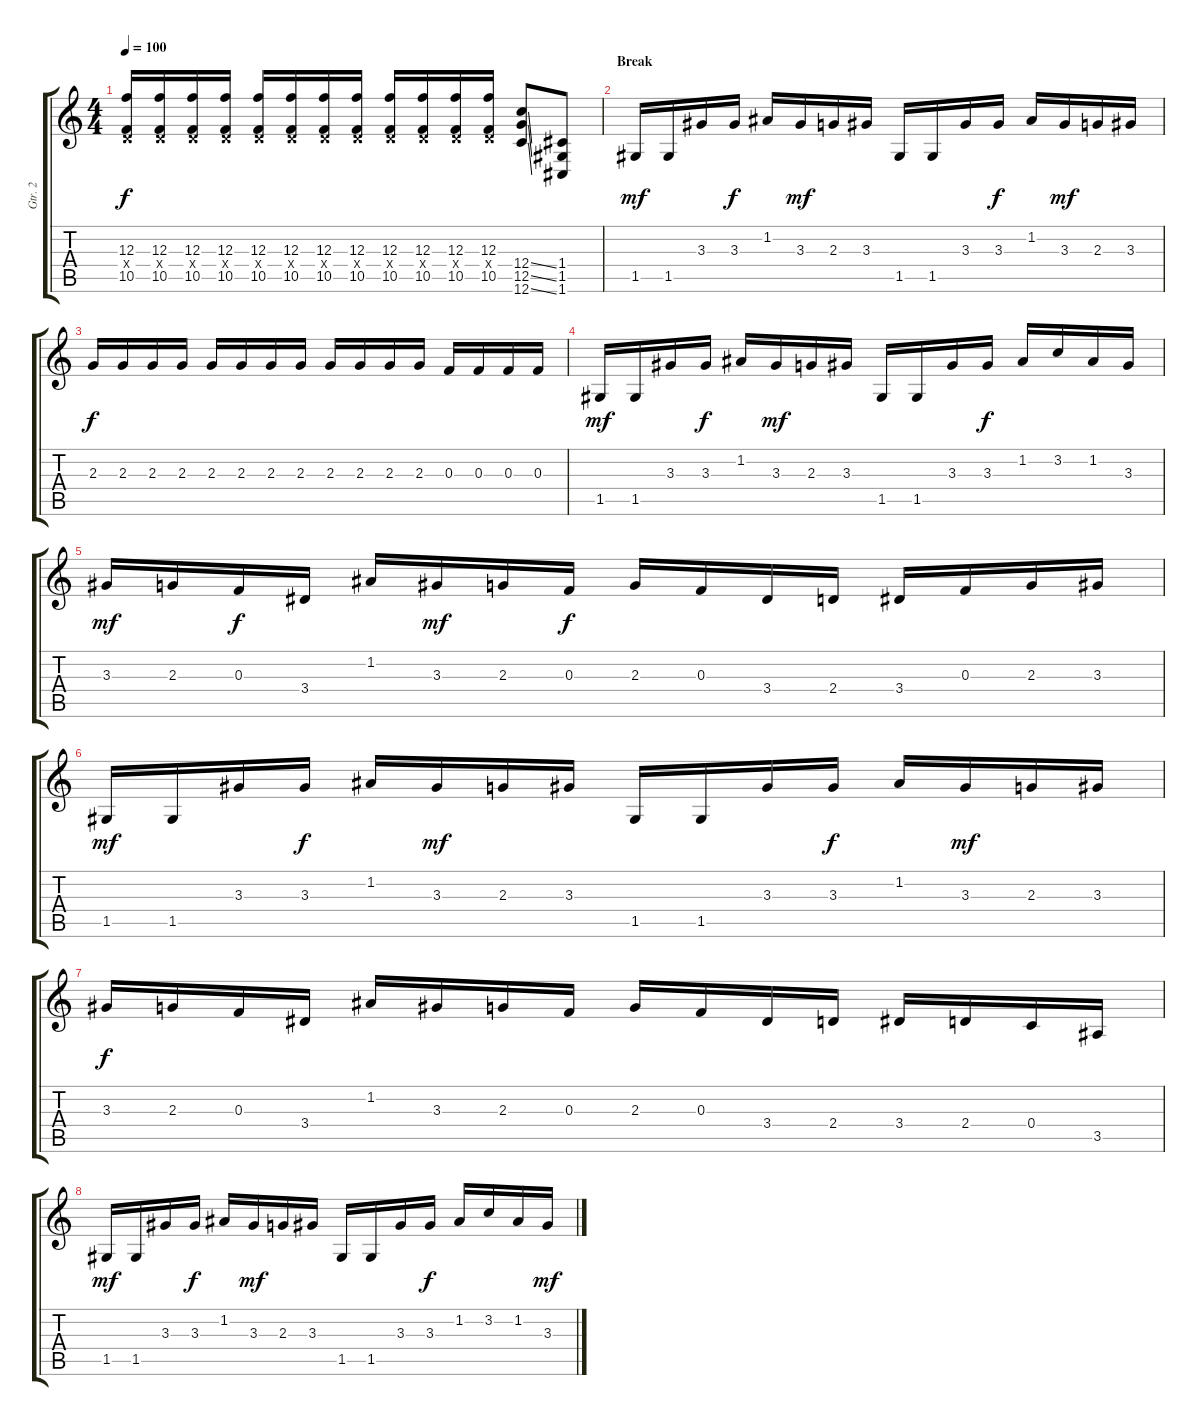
\track ("Gtr. 2" "Gtr. 2") {instrument distortionguitar}
\staff {score tabs}
\tuning (D4 A3 F3 C3 G2 C2) {hide}
\ts (4 4)
\tempo 100
\clef g2
\ks c
(12.3 2.4{x} 10.5).16{dy f} (12.3 2.4{x} 10.5).16 (12.3 2.4{x} 10.5).16 (12.3 2.4{x} 10.5).16 (12.3 2.4{x} 10.5).16 (12.3 2.4{x} 10.5).16 (12.3 2.4{x} 10.5).16 (12.3 2.4{x} 10.5).16 (12.3 2.4{x} 10.5).16 (12.3 2.4{x} 10.5).16 (12.3 2.4{x} 10.5).16 (12.3 2.4{x} 10.5).16 (12.4{ss} 12.5{ss} 12.6{ss}).8 (1.4 1.5 1.6).8 |
\section ("" "Break")
1.5.16{dy mf} 1.5.16 3.3.16 3.3.16{dy f} 1.2.16 3.3.16{dy mf} 2.3.16 3.3.16 1.5.16 1.5.16 3.3.16 3.3.16{dy f} 1.2.16 3.3.16{dy mf} 2.3.16 3.3.16 |
2.3.16{dy f} 2.3.16 2.3.16 2.3.16 2.3.16 2.3.16 2.3.16 2.3.16 2.3.16 2.3.16 2.3.16 2.3.16 0.3.16 0.3.16 0.3.16 0.3.16 |
1.5.16{dy mf} 1.5.16 3.3.16 3.3.16{dy f} 1.2.16 3.3.16{dy mf} 2.3.16 3.3.16 1.5.16 1.5.16 3.3.16 3.3.16{dy f} 1.2.16 3.2.16 1.2.16 3.3.16 |
3.3.16{dy mf} 2.3.16 0.3.16{dy f} 3.4.16 1.2.16 3.3.16{dy mf} 2.3.16 0.3.16{dy f} 2.3.16 0.3.16 3.4.16 2.4.16 3.4.16 0.3.16 2.3.16 3.3.16 |
1.5.16{dy mf} 1.5.16 3.3.16 3.3.16{dy f} 1.2.16 3.3.16{dy mf} 2.3.16 3.3.16 1.5.16 1.5.16 3.3.16 3.3.16{dy f} 1.2.16 3.3.16{dy mf} 2.3.16 3.3.16 |
3.3.16{dy f} 2.3.16 0.3.16 3.4.16 1.2.16 3.3.16 2.3.16 0.3.16 2.3.16 0.3.16 3.4.16 2.4.16 3.4.16 2.4.16 0.4.16 3.5.16 |
1.5.16{dy mf} 1.5.16 3.3.16 3.3.16{dy f} 1.2.16 3.3.16{dy mf} 2.3.16 3.3.16 1.5.16 1.5.16 3.3.16 3.3.16{dy f} 1.2.16 3.2.16 1.2.16 3.3.16{dy mf}
